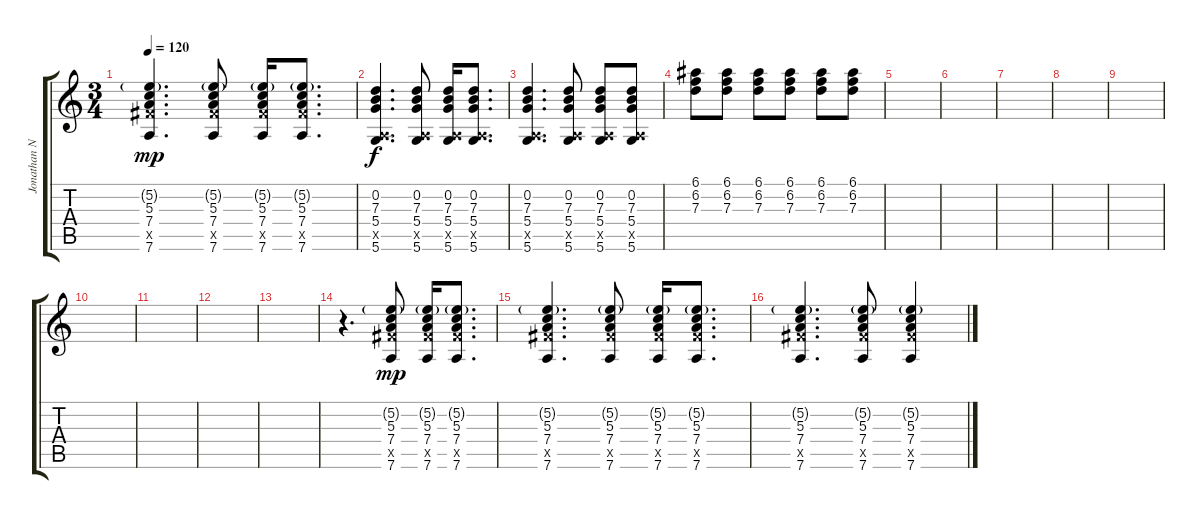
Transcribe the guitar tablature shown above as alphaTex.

\track ("Jonathan Nido (lead)" "Jonathan N") {instrument electricguitarjazz}
\staff {score tabs}
\tuning (E4 B3 G3 D3 A2 D2) {hide}
\ts (3 4)
\tempo 120
\clef g2
\ks c
(5.2{g} 5.3 7.4 9.5{x} 7.6).4{d dy mp} (5.2{g} 5.3 7.4 9.5{x} 7.6).8 (5.2{g} 5.3 7.4 9.5{x} 7.6).16 (5.2{g} 5.3 7.4 9.5{x} 7.6).8{d} |
(0.2 7.3 5.4 0.5{x} 5.6).4{d dy f} (0.2 7.3 5.4 0.5{x} 5.6).8 (0.2 7.3 5.4 0.5{x} 5.6).16 (0.2 7.3 5.4 0.5{x} 5.6).8{d} |
(0.2 7.3 5.4 0.5{x} 5.6).4{d} (0.2 7.3 5.4 0.5{x} 5.6).8 (0.2 7.3 5.4 0.5{x} 5.6).8 (0.2 7.3 5.4 0.5{x} 5.6).8 |
(6.1 6.2 7.3).8 (6.1 6.2 7.3).8 (6.1 6.2 7.3).8 (6.1 6.2 7.3).8 (6.1 6.2 7.3).8 (6.1 6.2 7.3).8 |
|
|
|
|
|
|
|
|
|
r.4{d} (5.2{g} 5.3 7.4 9.5{x} 7.6).8{dy mp} (5.2{g} 5.3 7.4 9.5{x} 7.6).16 (5.2{g} 5.3 7.4 9.5{x} 7.6).8{d} |
(5.2{g} 5.3 7.4 9.5{x} 7.6).4{d} (5.2{g} 5.3 7.4 9.5{x} 7.6).8 (5.2{g} 5.3 7.4 9.5{x} 7.6).16 (5.2{g} 5.3 7.4 9.5{x} 7.6).8{d} |
(5.2{g} 5.3 7.4 9.5{x} 7.6).4{d} (5.2{g} 5.3 7.4 9.5{x} 7.6).8 (5.2{g} 5.3 7.4 9.5{x} 7.6).4
